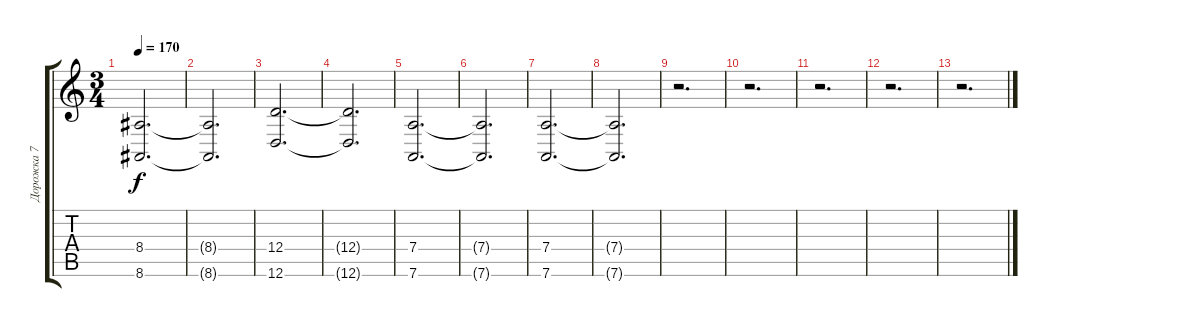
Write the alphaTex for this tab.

\track ("Дорожка 7" "Дорожка 7") {instrument choiraahs}
\staff {score tabs}
\tuning (E4 B3 G3 D3 A2 D2) {hide}
\ts (3 4)
\tempo 170
\clef g2
\ks c
(8.4 8.6).2{d dy f} |
(8.4{t} 8.6{t}).2{d} |
(12.4 12.6).2{d} |
(12.4{t} 12.6{t}).2{d} |
(7.4 7.6).2{d} |
(7.4{t} 7.6{t}).2{d} |
(7.4 7.6).2{d} |
(7.4{t} 7.6{t}).2{d} |
r.2{d} |
r.2{d} |
r.2{d} |
r.2{d} |
r.2{d}
